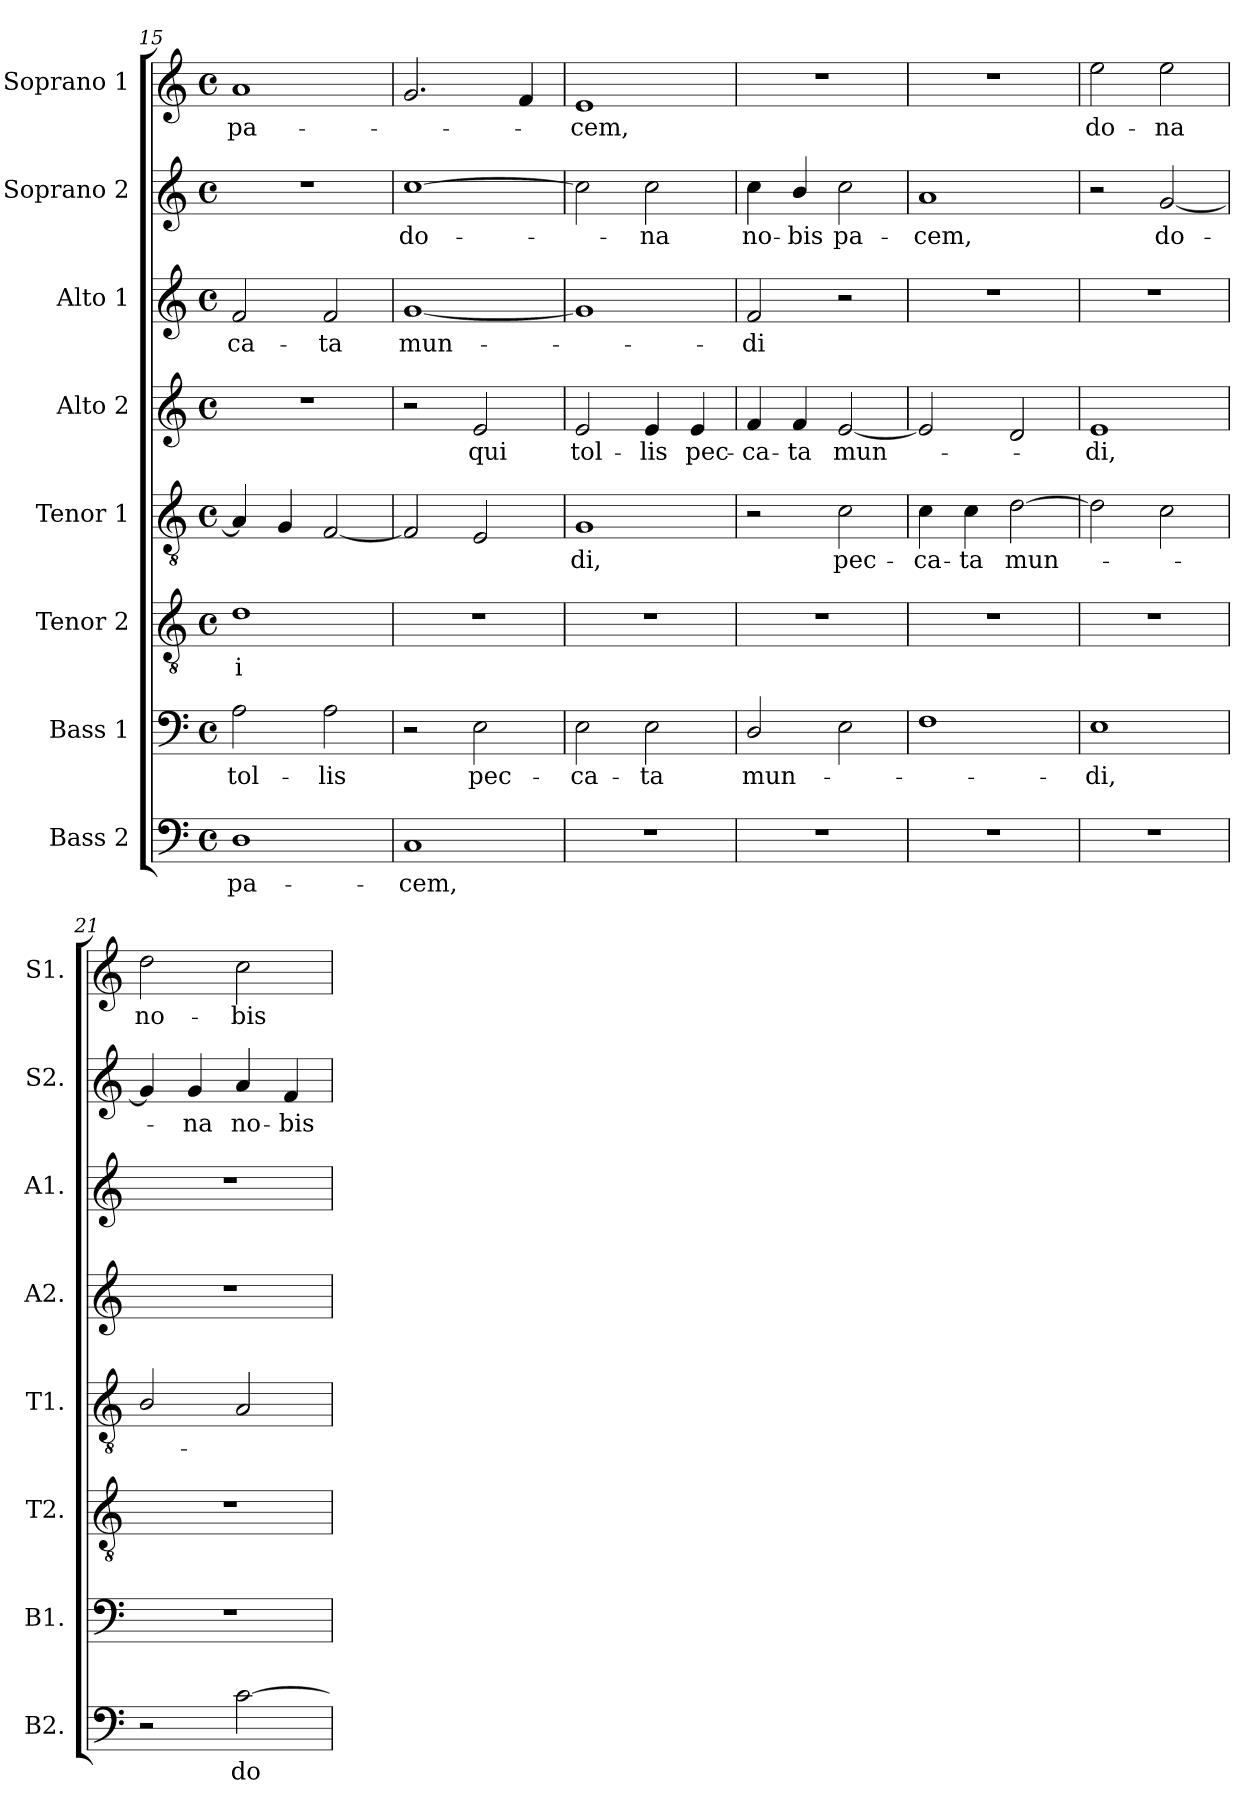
**kern	**text	**kern	**text	**kern	**text	**kern	**text	**kern	**text	**kern	**text	**kern	**text	**kern	**text
*part8	*part8	*part7	*part7	*part6	*part6	*part5	*part5	*part4	*part4	*part3	*part3	*part2	*part2	*part1	*part1
*staff8	*staff8	*staff7	*staff7	*staff6	*staff6	*staff5	*staff5	*staff4	*staff4	*staff3	*staff3	*staff2	*staff2	*staff1	*staff1
*I"Bass 2	*	*I"Bass 1	*	*I"Tenor 2	*	*I"Tenor 1	*	*I"Alto 2	*	*I"Alto 1	*	*I"Soprano 2	*	*I"Soprano 1	*
*I'B2.	*	*I'B1.	*	*I'T2.	*	*I'T1.	*	*I'A2.	*	*I'A1.	*	*I'S2.	*	*I'S1.	*
*clefF4	*	*clefF4	*	*clefGv2	*	*clefGv2	*	*clefG2	*	*clefG2	*	*clefG2	*	*clefG2	*
*	*	*	*	*ITrd7c12	*	*ITrd7c12	*	*	*	*	*	*	*	*	*
*k[]	*	*k[]	*	*k[]	*	*k[]	*	*k[]	*	*k[]	*	*k[]	*	*k[]	*
*M4/4	*	*M4/4	*	*M4/4	*	*M4/4	*	*M4/4	*	*M4/4	*	*M4/4	*	*M4/4	*
*met(c)	*	*met(c)	*	*met(c)	*	*met(c)	*	*met(c)	*	*met(c)	*	*met(c)	*	*met(c)	*
=15	=15	=15	=15	=15	=15	=15	=15	=15	=15	=15	=15	=15	=15	=15	=15
!	!LO:LY:b	!	!LO:LY:b	!	!LO:LY:b	!	!	!	!	!	!LO:LY:b	!	!	!	!LO:LY:b
1D	pa-	2A\	tol-	1D	-i	4AA/]	.	1r	.	2f/	-ca-	1r	.	1a	pa-
.	.	.	.	.	.	4GG/	.	.	.	.	.	.	.	.	.
!	!	!	!LO:LY:b	!	!	!	!	!	!	!	!LO:LY:b	!	!	!	!
.	.	2A\	-lis	.	.	[2FF/	.	.	.	2f/	-ta	.	.	.	.
=16	=16	=16	=16	=16	=16	=16	=16	=16	=16	=16	=16	=16	=16	=16	=16
!	!LO:LY:b	!	!	!	!	!	!	!	!	!	!LO:LY:b	!	!LO:LY:b	!	!
1C	-cem,	2r	.	1r	.	2FF/]	.	2r	.	[1g	mun-	[1cc	do-	2.g/	.
!	!	!	!LO:LY:b	!	!	!	!	!	!LO:LY:b	!	!	!	!	!	!
.	.	2E\	pec-	.	.	2EE/	.	2e/	qui	.	.	.	.	.	.
.	.	.	.	.	.	.	.	.	.	.	.	.	.	4f/	.
=17	=17	=17	=17	=17	=17	=17	=17	=17	=17	=17	=17	=17	=17	=17	=17
!	!	!	!LO:LY:b	!	!	!	!LO:LY:b	!	!LO:LY:b	!	!	!	!	!	!LO:LY:b
1r	.	2E\	-ca-	1r	.	1GG	-di,	2e/	tol-	1g]	.	2cc\]	.	1e	-cem,
!	!	!	!LO:LY:b	!	!	!	!	!	!LO:LY:b	!	!	!	!LO:LY:b	!	!
.	.	2E\	-ta	.	.	.	.	4e/	-lis	.	.	2cc\	-na	.	.
!	!	!	!	!	!	!	!	!	!LO:LY:b	!	!	!	!	!	!
.	.	.	.	.	.	.	.	4e/	pec-	.	.	.	.	.	.
=18	=18	=18	=18	=18	=18	=18	=18	=18	=18	=18	=18	=18	=18	=18	=18
!	!	!	!LO:LY:b	!	!	!	!	!	!LO:LY:b	!	!LO:LY:b	!	!LO:LY:b	!	!
1r	.	2D/	mun-	1r	.	2r	.	4f/	-ca-	2f/	-di	4cc\	no-	1r	.
!	!	!	!	!	!	!	!	!	!LO:LY:b	!	!	!	!LO:LY:b	!	!
.	.	.	.	.	.	.	.	4f/	-ta	.	.	4b/	-bis	.	.
!	!	!	!	!	!	!	!LO:LY:b	!	!LO:LY:b	!	!	!	!LO:LY:b	!	!
.	.	2E\	.	.	.	2C\	pec-	[2e/	mun-	2r	.	2cc\	pa-	.	.
=19	=19	=19	=19	=19	=19	=19	=19	=19	=19	=19	=19	=19	=19	=19	=19
!	!	!	!	!	!	!	!LO:LY:b	!	!	!	!	!	!LO:LY:b	!	!
1r	.	1F	.	1r	.	4C\	-ca-	2e/]	.	1r	.	1a	-cem,	1r	.
!	!	!	!	!	!	!	!LO:LY:b	!	!	!	!	!	!	!	!
.	.	.	.	.	.	4C\	-ta	.	.	.	.	.	.	.	.
!	!	!	!	!	!	!	!LO:LY:b	!	!	!	!	!	!	!	!
.	.	.	.	.	.	[2D\	mun-	2d/	.	.	.	.	.	.	.
=20	=20	=20	=20	=20	=20	=20	=20	=20	=20	=20	=20	=20	=20	=20	=20
!	!	!	!LO:LY:b	!	!	!	!	!	!LO:LY:b	!	!	!	!	!	!LO:LY:b
1r	.	1E	-di,	1r	.	2D\]	.	1e	-di,	1r	.	2r	.	2ee\	do-
!	!	!	!	!	!	!	!	!	!	!	!	!	!LO:LY:b	!	!LO:LY:b
.	.	.	.	.	.	2C\	.	.	.	.	.	[2g/	do-	2ee\	-na
=21	=21	=21	=21	=21	=21	=21	=21	=21	=21	=21	=21	=21	=21	=21	=21
!	!	!	!	!	!	!	!	!	!	!	!	!	!	!	!LO:LY:b
2r	.	1r	.	1r	.	2BB/	.	1r	.	1r	.	4g/]	.	2dd\	no-
!	!	!	!	!	!	!	!	!	!	!	!	!	!LO:LY:b	!	!
.	.	.	.	.	.	.	.	.	.	.	.	4g/	-na	.	.
!	!LO:LY:b	!	!	!	!	!	!	!	!	!	!	!	!LO:LY:b	!	!LO:LY:b
[2c\	do-	.	.	.	.	2AA/	.	.	.	.	.	4a/	no-	2cc\	-bis
!	!	!	!	!	!	!	!	!	!	!	!	!	!LO:LY:b	!	!
.	.	.	.	.	.	.	.	.	.	.	.	4f/	-bis	.	.
=	=	=	=	=	=	=	=	=	=	=	=	=	=	=	=
*-	*-	*-	*-	*-	*-	*-	*-	*-	*-	*-	*-	*-	*-	*-	*-
